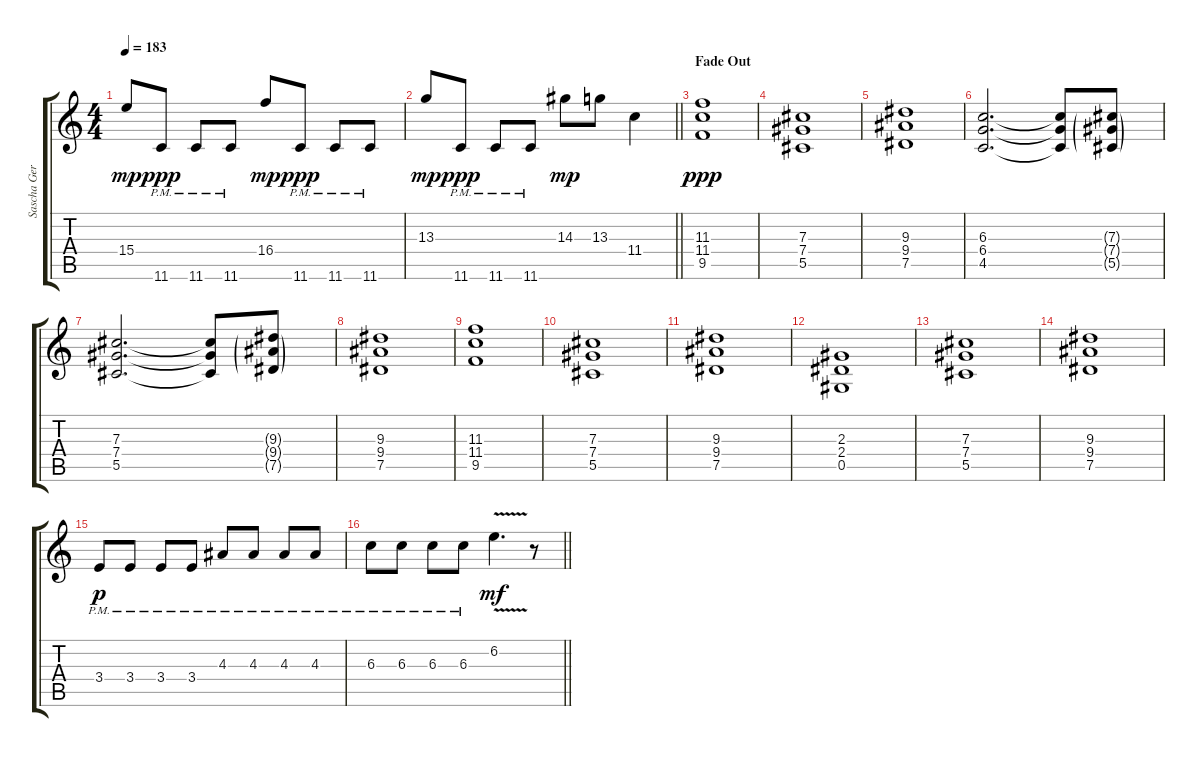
\track ("Sascha Gerstner" "Sascha Ger") {instrument distortionguitar}
\staff {score tabs}
\tuning (Eb4 Bb3 Gb3 Db3 Ab2 Db2) {hide}
\ts (4 4)
\tempo 183
\clef g2
\ks c
15.4.8{dy mp} 11.6{pm}.8{dy ppp} 11.6{pm}.8 11.6{pm}.8 16.4.8{dy mp} 11.6{pm}.8{dy ppp} 11.6{pm}.8 11.6{pm}.8 |
\barLineRight lightlight
13.3.8{dy mp} 11.6{pm}.8{dy ppp} 11.6{pm}.8 11.6{pm}.8 14.3.8{dy mp} 13.3.8 11.4.4 |
\section ("" "Fade Out")
(11.3 11.4 9.5).1{dy ppp volume 10} |
(7.3 7.4 5.5).1 |
(9.3 9.4 7.5).1 |
(6.3 6.4 4.5).2{d} (6.3{t} 6.4{t} 4.5{t}).8 (7.3{g} 7.4{g} 5.5{g}).8 |
(7.3 7.4 5.5).2{d volume 8} (7.3{t} 7.4{t} 5.5{t}).8 (9.3{g} 9.4{g} 7.5{g}).8 |
(9.3 9.4 7.5).1 |
(11.3 11.4 9.5).1 |
(7.3 7.4 5.5).1 |
(9.3 9.4 7.5).1{volume 6} |
(2.3 2.4 0.5).1 |
(7.3 7.4 5.5).1 |
(9.3 9.4 7.5).1 |
3.4{pm}.8{dy p volume 4} 3.4{pm}.8 3.4{pm}.8 3.4{pm}.8 4.3{pm}.8 4.3{pm}.8 4.3{pm}.8 4.3{pm}.8 |
\barLineRight lightlight
6.3{pm}.8 6.3{pm}.8 6.3{pm}.8 6.3{pm}.8 6.2{v}.4{d dy mf} r.8
